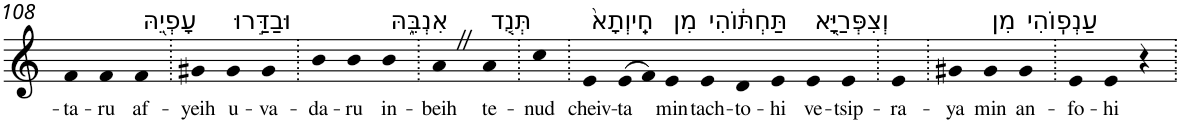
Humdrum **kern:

**kern	**text
*part1	*part1
*staff1	*staff1
*I"Piano	*
*I'Pno	*
!!LO:PB:g=z
*clefG2	*
*k[]	*
=108	=108
!	!LO:LY:b
4f	-ta-
!	!LO:LY:b
4f	-ru
!LO:TX:a:t=עָפְיֵ֖הּ	!
!	!LO:LY:b
4f	af-
=109.	=109.
!	!LO:LY:b
4g#X	-yeih
!LO:TX:a:t=וּבַדַּ֣רוּ	!
!	!LO:LY:b
4g#	u-
!	!LO:LY:b
4g#	-va-
=110.	=110.
!	!LO:LY:b
4b	-da-
!	!LO:LY:b
4b	-ru
!LO:TX:a:t=אִנְבֵּ֑הּ	!
!	!LO:LY:b
4b	in-
=111.	=111.
!	!LO:LY:b
4aZ	-beih
!LO:TX:a:t=תְּנֻ֤ד	!
!	!LO:LY:b
4a	te-
=112.	=112.
!	!LO:LY:b
4cc	-nud
=113.	=113.
!LO:TX:a:t=חֵֽיוְתָא֙	!
!	!LO:LY:b
4e	cheiv-
!	!LO:LY:b
(>8e	-ta
8f)	.
!LO:TX:a:t=מִן	!
!	!LO:LY:b
4e	min
!LO:TX:a:t=תַּחְתּ֔וֹהִי	!
!	!LO:LY:b
4e	tach-
!	!LO:LY:b
4d	-to-
!	!LO:LY:b
4e	-hi
!LO:TX:a:t=וְצִפְּרַיָּ֖א	!
!	!LO:LY:b
4e	ve-
!	!LO:LY:b
4e	-tsip-
=114.	=114.
!	!LO:LY:b
4e	-ra-
=115.	=115.
!	!LO:LY:b
4g#X	-ya
!LO:TX:a:t=מִן	!
!	!LO:LY:b
4g#	min
!LO:TX:a:t=עַנְפֽוֹהִי	!
!	!LO:LY:b
4g#	an-
=116.	=116.
!	!LO:LY:b
4e	-fo-
!	!LO:LY:b
4e	-hi
4r	.
=.	=.
*-	*-
